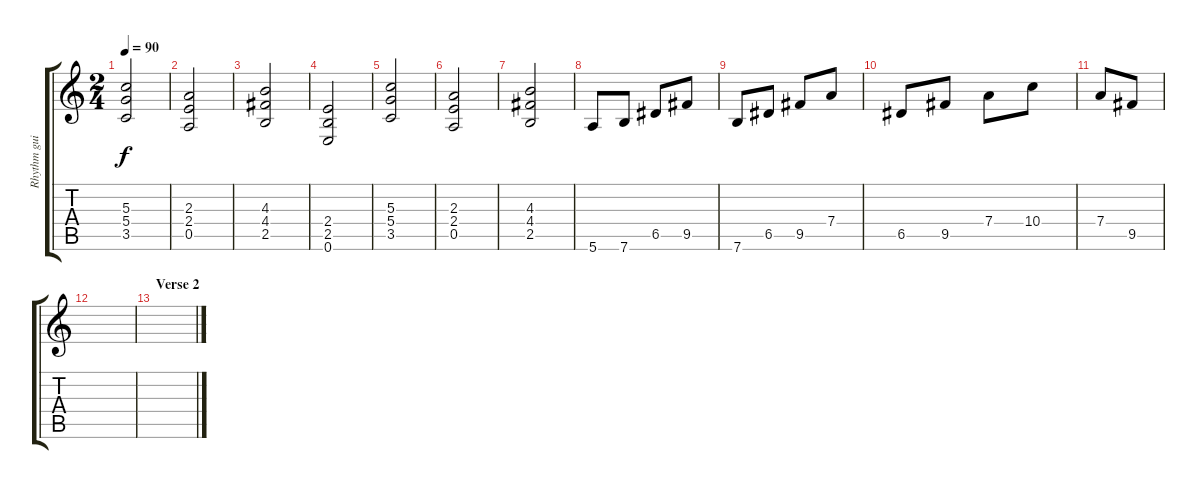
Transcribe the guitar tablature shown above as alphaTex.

\track ("Rhythm guitar + addition lead" "Rhythm gui") {instrument overdrivenguitar}
\staff {score tabs}
\tuning (E4 B3 G3 D3 A2 E2) {hide}
\ts (2 4)
\tempo 90
\clef g2
\ks c
(5.3 5.4 3.5).2{dy f} |
(2.3 2.4 0.5).2 |
(4.3 4.4 2.5).2 |
(2.4 2.5 0.6).2 |
(5.3 5.4 3.5).2 |
(2.3 2.4 0.5).2 |
(4.3 4.4 2.5).2 |
5.6.8 7.6.8 6.5.8 9.5.8 |
7.6.8 6.5.8 9.5.8 7.4.8 |
6.5.8 9.5.8 7.4.8 10.4.8 |
7.4.8 9.5.8 |
|
\section ("" "Verse 2")
